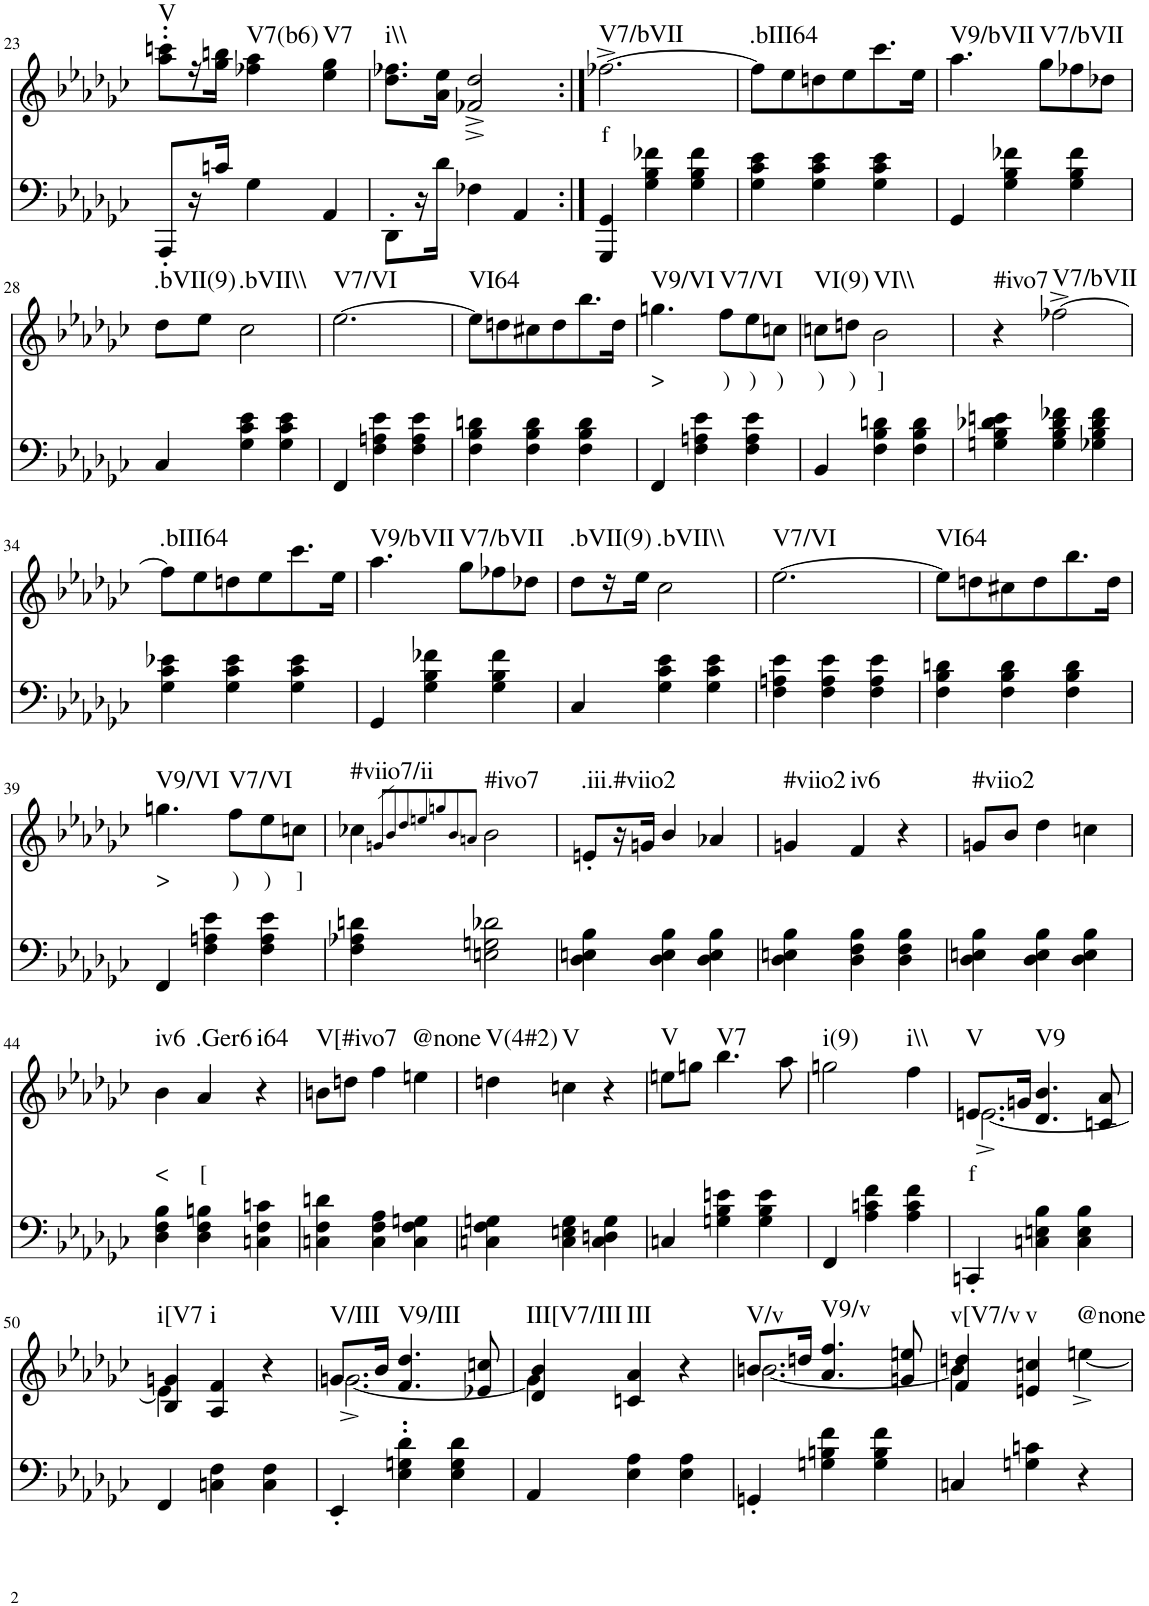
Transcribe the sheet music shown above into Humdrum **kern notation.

**kern	**kern	**text	**harte
*part2	*part1	*part1	*part1
*staff2	*staff1	*staff1	*
*I"piano	*I"piano	*	*
*I'Pno	*I'Pno	*	*
!!LO:PB:g=z
*clefF4	*clefG2	*	*
*k[b-e-a-d-g-c-]	*k[b-e-a-d-g-c-]	*	*
*G-:	*G-:	*	*
*M3/4	*M3/4	*	*
=23	=23	=23	=23
!	!	!	!LO:H:kt=V
8AAA-'/L	8aa-\' 8cccn\'L	.	N
16r	16r	.	.
16cn/JJ	16gg-\ 16bbn\JJ	.	.
!	!	!	!LO:H:kt=V7(b6)
4G-\	4ff-X\ 4aa-\	.	N
!	!	!	!LO:H:kt=V7
4AA-/	4ee-\ 4gg-\	.	N
=24	=24	=24	=24
!	!	!	!LO:H:kt=i\\
8DD-'\L	8.dd-\ 8.ff-X\L	.	N
16r	.	.	.
16d-\JJ	16a-\ 16ee-\Jk	.	.
4F-X\	2f-X/^ 2dd-/^	.	.
4AA-/	.	.	.
=25:|!	=25:|!	=25:|!	=25:|!
!	!	!LO:LY:b	!LO:H:kt=V7/bVII
4GGG-/ 4GG-/	[2.ff-X^\	f	N
4G-\ 4B-\ 4f-X\	.	.	.
4G-\ 4B-\ 4f-\	.	.	.
=26	=26	=26	=26
!	!	!	!LO:H:kt=.bIII64
4G-\ 4c-\ 4e-\	8ff-\L]	.	N
.	8ee-\	.	.
4G-\ 4c-\ 4e-\	8ddn\	.	.
.	8ee-\	.	.
4G-\ 4c-\ 4e-\	8.ccc-\	.	.
.	16ee-\Jk	.	.
=27	=27	=27	=27
!	!	!	!LO:H:kt=V9/bVII
4GG-/	4.aa-\	.	N
4G-\ 4B-\ 4f-X\	.	.	.
!	!	!	!LO:H:kt=V7/bVII
.	8gg-\L	.	N
4G-\ 4B-\ 4f-\	8ff-X\	.	.
.	8dd-X\J	.	.
!!LO:LB:g=z
=28	=28	=28	=28
!	!	!	!LO:H:kt=.bVII(9)
4C-/	8dd-\L	.	N
.	8ee-\J	.	.
!	!	!	!LO:H:kt=.bVII\\
4G-\ 4c-\ 4e-\	2cc-\	.	N
4G-\ 4c-\ 4e-\	.	.	.
=29	=29	=29	=29
!	!	!	!LO:H:kt=V7/VI
4FF/	[2.ee-\	.	N
4F\ 4An\ 4e-\	.	.	.
4F\ 4A\ 4e-\	.	.	.
=30	=30	=30	=30
!	!	!	!LO:H:kt=VI64
4F\ 4B-\ 4dn\	8ee-\L]	.	N
.	8ddn\	.	.
4F\ 4B-\ 4d\	8cc#X\	.	.
.	8dd\	.	.
4F\ 4B-\ 4d\	8.bb-\	.	.
.	16dd\Jk	.	.
=31	=31	=31	=31
!	!	!LO:LY:b	!LO:H:kt=V9/VI
4FF/	4.ggn\	>	N
4F\ 4An\ 4e-\	.	.	.
!	!	!LO:LY:b	!LO:H:kt=V7/VI
.	8ff\L	)	N
!	!	!LO:LY:b	!
4F\ 4A\ 4e-\	8ee-\	)	.
!	!	!LO:LY:b	!
.	8ccn\J	)	.
=32	=32	=32	=32
!	!	!LO:LY:b	!LO:H:kt=VI(9)
4BB-/	8ccn\L	)	N
!	!	!LO:LY:b	!
.	8ddn\J	)	.
!	!	!LO:LY:b	!LO:H:kt=VI\\
4F\ 4B-\ 4dn\	2b-\	]	N
4F\ 4B-\ 4d\	.	.	.
=33	=33	=33	=33
!	!	!	!LO:H:kt=#ivo7
4Gn\ 4B-\ 4d-X\ 4en\	4r	.	N
!	!	!	!LO:H:kt=V7/bVII
4G\ 4B-\ 4d-\ 4f-X\	[2ff-X^\	.	N
4G-X\ 4B-\ 4d-\ 4f-\	.	.	.
!!LO:LB:g=z
=34	=34	=34	=34
!	!	!	!LO:H:kt=.bIII64
4G-\ 4c-\ 4e-X\	8ff-\L]	.	N
.	8ee-\	.	.
4G-\ 4c-\ 4e-\	8ddn\	.	.
.	8ee-\	.	.
4G-\ 4c-\ 4e-\	8.ccc-\	.	.
.	16ee-\Jk	.	.
=35	=35	=35	=35
!	!	!	!LO:H:kt=V9/bVII
4GG-/	4.aa-\	.	N
4G-\ 4B-\ 4f-X\	.	.	.
!	!	!	!LO:H:kt=V7/bVII
.	8gg-\L	.	N
4G-\ 4B-\ 4f-\	8ff-X\	.	.
.	8dd-X\J	.	.
=36	=36	=36	=36
!	!	!	!LO:H:kt=.bVII(9)
4C-/	8dd-\L	.	N
.	16r	.	.
.	16ee-\JJ	.	.
!	!	!	!LO:H:kt=.bVII\\
4G-\ 4c-\ 4e-\	2cc-\	.	N
4G-\ 4c-\ 4e-\	.	.	.
=37	=37	=37	=37
!	!	!	!LO:H:kt=V7/VI
4F\ 4An\ 4e-\	[2.ee-\	.	N
4F\ 4A\ 4e-\	.	.	.
4F\ 4A\ 4e-\	.	.	.
=38	=38	=38	=38
!	!	!	!LO:H:kt=VI64
4F\ 4B-\ 4dn\	8ee-\L]	.	N
.	8ddn\	.	.
4F\ 4B-\ 4d\	8cc#X\	.	.
.	8dd\	.	.
4F\ 4B-\ 4d\	8.bb-\	.	.
.	16dd\Jk	.	.
!!LO:LB:g=z
=39	=39	=39	=39
!	!	!LO:LY:b	!LO:H:kt=V9/VI
4FF/	4.ggn\	>	N
4F\ 4An\ 4e-\	.	.	.
!	!	!LO:LY:b	!LO:H:kt=V7/VI
.	8ff\L	)	N
!	!	!LO:LY:b	!
4F\ 4A\ 4e-\	8ee-\	)	.
!	!	!LO:LY:b	!
.	8ccn\J	]	.
=40	=40	=40	=40
!	!	!	!LO:H:kt=#viio7/ii
4F\ 4A-X\ 4dn\	4cc-X\	.	N
.	8qgn/L	.	.
.	8qb-/	.	.
.	8qdd-/	.	.
.	8qeen/	.	.
.	8qggn/	.	.
.	8qb-/	.	.
.	8qan/J	.	.
!	!	!	!LO:H:kt=#ivo7
2En\ 2Gn\ 2d-X\	2b-\	.	N
=41	=41	=41	=41
!	!	!	!LO:H:kt=.iii.#viio2
4D-\ 4En\ 4B-\	8en'/L	.	N
.	16r	.	.
.	16gn/JJ	.	.
4D-\ 4E\ 4B-\	4b-/	.	.
4D-\ 4E\ 4B-\	4a-X/	.	.
=42	=42	=42	=42
!	!	!	!LO:H:kt=#viio2
4D-\ 4En\ 4B-\	4gn/	.	N
!	!	!	!LO:H:kt=iv6
4D-\ 4F\ 4B-\	4f/	.	N
4D-\ 4F\ 4B-\	4r	.	.
=43	=43	=43	=43
!	!	!	!LO:H:kt=#viio2
4D-\ 4En\ 4B-\	8gn/L	.	N
.	8b-/J	.	.
4D-\ 4E\ 4B-\	4dd-\	.	.
4D-\ 4E\ 4B-\	4ccn\	.	.
!!LO:LB:g=z
=44	=44	=44	=44
!	!	!LO:LY:b	!LO:H:kt=iv6
4D-\ 4F\ 4B-\	4b-\	<	N
!	!	!LO:LY:b	!LO:H:kt=.Ger6
4D-\ 4F\ 4Bn\	4a-/	[	N
!	!	!	!LO:H:kt=i64
4Cn\ 4F\ 4cn\	4r	.	N
=45	=45	=45	=45
!	!	!	!LO:H:kt=V[#ivo7
4Cn\ 4F\ 4dn\	8bn\L	.	N
.	8ddn\J	.	.
4C\ 4F\ 4A-\	4ff\	.	.
!	!	!	!LO:H:kt=@none
4C\ 4F\ 4Gn\	4een\	.	N
=46	=46	=46	=46
!	!	!	!LO:H:kt=V(4#2)
4Cn\ 4F\ 4Gn\	4ddn\	.	N
!	!	!	!LO:H:kt=V
4C\ 4En\ 4G\	4ccn\	.	N
4C\ 4Dn\ 4G\	4r	.	.
=47	=47	=47	=47
!	!	!	!LO:H:kt=V
4Cn/	8een\L	.	N
.	8ggn\J	.	.
!	!	!	!LO:H:kt=V7
4Gn\ 4B-\ 4en\	4.bb-\	.	N
4G\ 4B-\ 4e\	.	.	.
.	8aa-\	.	.
=48	=48	=48	=48
!	!	!	!LO:H:kt=i(9)
4FF/	2ggn\	.	N
4A-\ 4cn\ 4f\	.	.	.
!	!	!	!LO:H:kt=i\\
4A-\ 4c\ 4f\	4ff\	.	N
=49	=49	=49	=49
*	*^	*	*
!	!	!	!LO:LY:b	!LO:H:kt=V
4CCn'/	8.en/L	[2.e^\	f	N
.	16gn/Jk	.	.	.
!	!	!	!	!LO:H:kt=V9
4Cn\ 4En\ 4B-\	4.d-/ 4.b-/	.	.	N
4C\ 4E\ 4B-\	.	.	.	.
.	8cn/ 8a-/	.	.	.
!!LO:LB:g=z	!!
=50	=50	=50	=50	=50
!	!	!	!	!LO:H:kt=i[V7
4FF/	4B-/ 4gn/	4e\]	.	N
!	!	!	!	!LO:H:kt=i
4Cn\ 4F\	4A-/ 4f/	2ryy	.	N
4C\ 4F\	4r	.	.	.
=51	=51	=51	=51	=51
!	!	!	!	!LO:H:kt=V/III
4EE-'/	8.gn/L	[2.g^\	.	N
.	16b-/Jk	.	.	.
!	!	!	!	!LO:H:kt=V9/III
4E-\' 4Gn\' 4d-\'	4.f/ 4.dd-/	.	.	N
4E-\ 4G\ 4d-\	.	.	.	.
.	8e-X/ 8ccn/	.	.	.
=52	=52	=52	=52	=52
!	!	!	!	!LO:H:kt=III[V7/III
4AA-/	4d-/ 4b-/	4g\]	.	N
!	!	!	!	!LO:H:kt=III
4E-\ 4A-\	4cn/ 4a-/	2ryy	.	N
4E-\ 4A-\	4r	.	.	.
=53	=53	=53	=53	=53
!	!	!	!	!LO:H:kt=V/v
4GGn'/	8.bn/L	[2.b\	.	N
.	16ddn/Jk	.	.	.
!	!	!	!	!LO:H:kt=V9/v
4Gn\ 4Bn\ 4f\	4.a-/ 4.ff/	.	.	N
4G\ 4B\ 4f\	.	.	.	.
.	8gn/ 8een/	.	.	.
=54	=54	=54	=54	=54
!	!	!	!	!LO:H:kt=v[V7/v
4Cn/	4f/ 4ddn/	4b\]	.	N
!	!	!	!	!LO:H:kt=v
4Gn\ 4cn\	4en/ 4ccn/	4ryy	.	N
!	!	!	!	!LO:H:kt=@none
4r	4ryy	[4een^\	.	N
*	*v	*v	*	*
=	=	=	=
*-	*-	*-	*-
